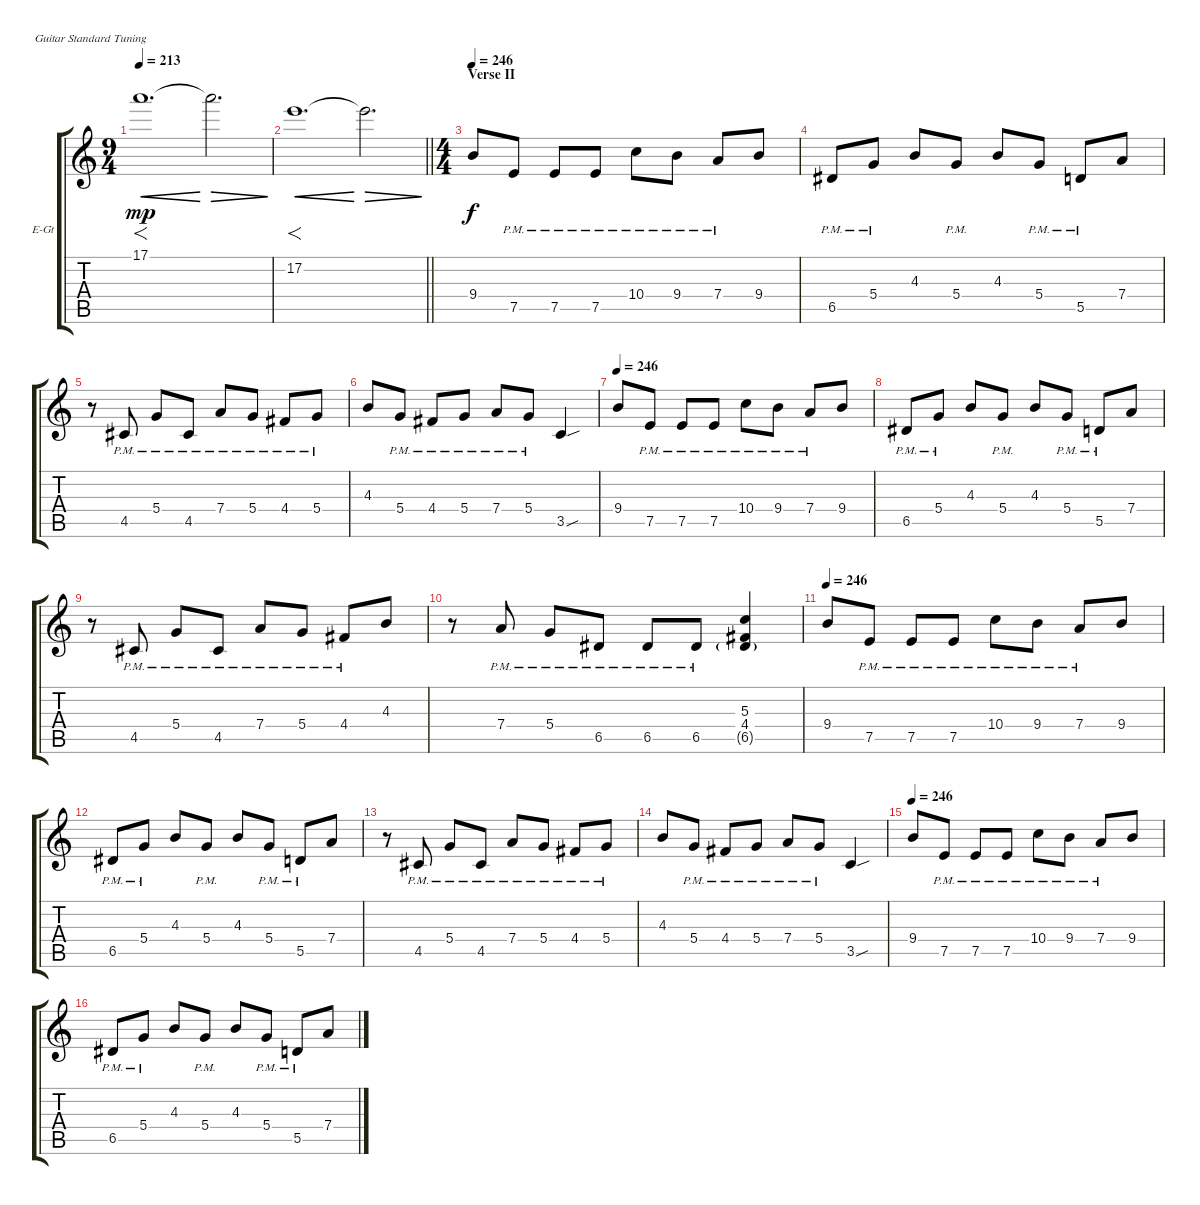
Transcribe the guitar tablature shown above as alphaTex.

\bracketExtendMode groupsimilarinstruments
\firstSystemTrackNameOrientation horizontal
\otherSystemsTrackNameOrientation horizontal
\track ("Gtr. 1 - Paul" "E-Gt") {instrument distortionguitar}
\staff {score tabs}
\tuning (E4 B3 G3 D3 A2 E2)
\ts (9 4)
\tempo 213
\clef g2
\ks c
17.1.1{f d cre dy mp} 17.1{t}.2{d dec} |
\barLineRight lightlight
17.2.1{f d cre} 17.2{t}.2{d dec} |
\ts (4 4)
\beaming (8 2 2 2 2)
\section ("" "Verse II")
\tempo 246
9.4.8{dy f} 7.5{pm}.8 7.5{pm}.8 7.5{pm}.8 10.4{pm}.8 9.4{pm}.8 7.4{pm}.8 9.4.8 |
6.5{pm}.8 5.4{pm}.8 4.3.8 5.4{pm}.8 4.3.8 5.4{pm}.8 5.5{pm}.8 7.4.8 |
r.8 4.5{pm}.8 5.4{pm}.8 4.5{pm}.8 7.4{pm}.8 5.4{pm}.8 4.4{pm}.8 5.4{pm}.8 |
4.3.8 5.4{pm}.8 4.4{pm}.8 5.4{pm}.8 7.4{pm}.8 5.4{pm}.8 3.5{sou}.4 |
\tempo 246
9.4.8 7.5{pm}.8 7.5{pm}.8 7.5{pm}.8 10.4{pm}.8 9.4{pm}.8 7.4{pm}.8 9.4.8 |
6.5{pm}.8 5.4{pm}.8 4.3.8 5.4{pm}.8 4.3.8 5.4{pm}.8 5.5{pm}.8 7.4.8 |
r.8 4.5{pm}.8 5.4{pm}.8 4.5{pm}.8 7.4{pm}.8 5.4{pm}.8 4.4{pm}.8 4.3.8 |
r.8 7.4{pm}.8 5.4{pm}.8 6.5{pm}.8 6.5{pm}.8 6.5{pm}.8 (5.3 4.4 6.5{g}).4 |
\tempo 246
9.4.8 7.5{pm}.8 7.5{pm}.8 7.5{pm}.8 10.4{pm}.8 9.4{pm}.8 7.4{pm}.8 9.4.8 |
6.5{pm}.8 5.4{pm}.8 4.3.8 5.4{pm}.8 4.3.8 5.4{pm}.8 5.5{pm}.8 7.4.8 |
r.8 4.5{pm}.8 5.4{pm}.8 4.5{pm}.8 7.4{pm}.8 5.4{pm}.8 4.4{pm}.8 5.4{pm}.8 |
4.3.8 5.4{pm}.8 4.4{pm}.8 5.4{pm}.8 7.4{pm}.8 5.4{pm}.8 3.5{sou}.4 |
\tempo 246
9.4.8 7.5{pm}.8 7.5{pm}.8 7.5{pm}.8 10.4{pm}.8 9.4{pm}.8 7.4{pm}.8 9.4.8 |
6.5{pm}.8 5.4{pm}.8 4.3.8 5.4{pm}.8 4.3.8 5.4{pm}.8 5.5{pm}.8 7.4.8
